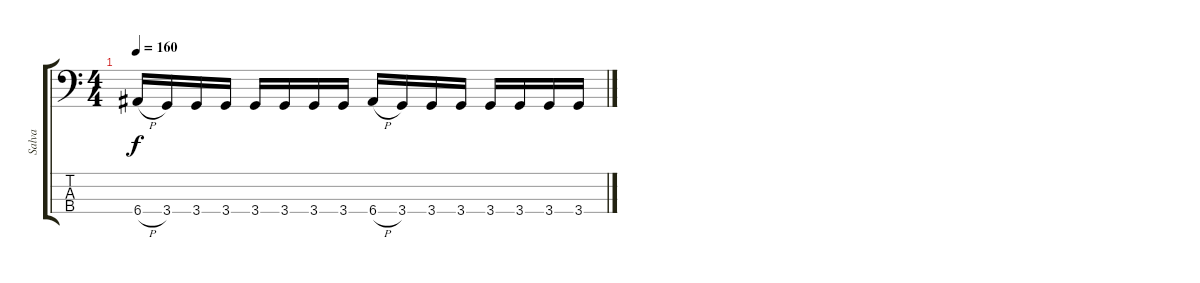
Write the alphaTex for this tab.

\track ("Salva" "Salva") {instrument electricbassfinger}
\staff {score tabs}
\tuning (G2 D2 A1 E1) {hide}
\ts (4 4)
\tempo 160
\clef f4
\ks c
6.4{h}.16{dy f balance 12} 3.4.16 3.4.16 3.4.16 3.4.16 3.4.16 3.4.16 3.4.16 6.4{h}.16 3.4.16 3.4.16 3.4.16 3.4.16 3.4.16 3.4.16 3.4.16
